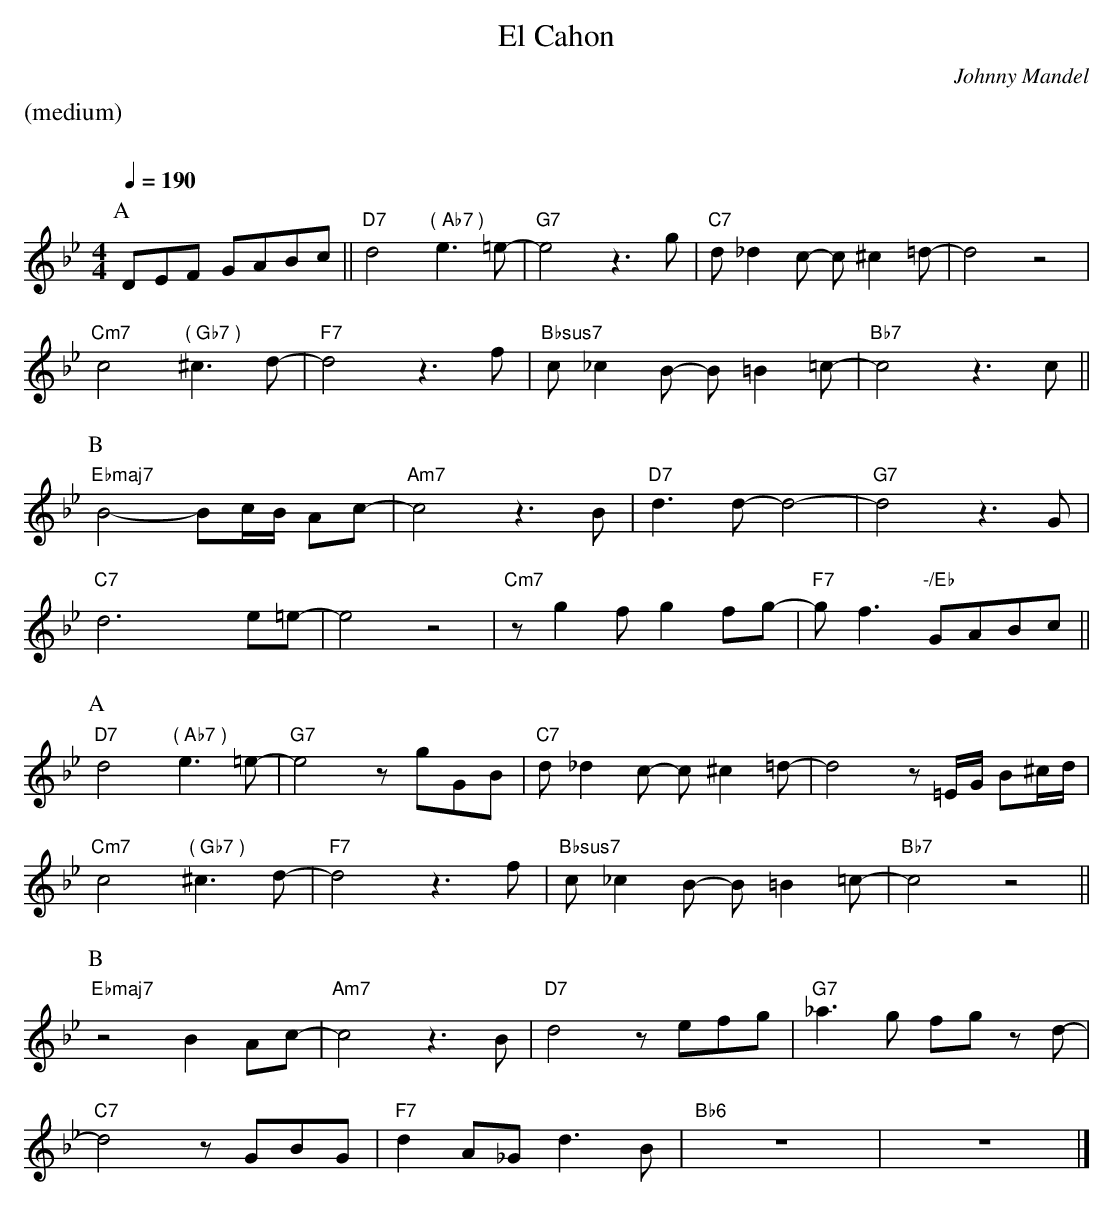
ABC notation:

X:1
T:El Cahon
M:4/4
L:1/8
C:Johnny Mandel
Q:1/4=190
%%staves (chords melody)
K:Bb
%%text (medium)
%%vskip 20
P:A
V:chords
x7 || "D7"x4 "( Ab7 )"x4 | "G7"x4 x4 | "C7"x4 x4 | x4 x4 |
"Cm7"x4 "( Gb7 )"x4 | "F7"x4 x4 | "Bbsus7"x4 x4 | "Bb7"x4 x4 ||
V:melody
DEF GABc || d4 e3=e- | e4 z3g | d_d2c- c^c2=d- | d4 z4 |
c4 ^c3d- | d4 z3f | c_c2B- B=B2=c- | c4 z3c ||
P:B
V:chords
"Ebmaj7"x4 x4 | "Am7"x4 x4 | "D7"x4 x4 | "G7"x4 x4 |
"C7"x4 x4 | x4 x4 | "Cm7"x4 x4 | "F7"x4 "-/Eb"x4 ||
V:melody
B4- Bc/B/ Ac- | c4 z3B | d3d- d4- | d4 z3G |
d6e=e- | e4 z4 | zg2f g2fg- |gf3 GABc ||
P:A
V:chords
"D7"x4 "( Ab7 )"x4 | "G7"x4 x4 | "C7"x4 x4 | x4 x4 |
"Cm7"x4 "( Gb7 )"x4 | "F7"x4 x4 | "Bbsus7"x4 x4 | "Bb7"x4 x4 ||
V:melody
d4 e3=e- | e4 zgGB | d_d2c- c^c2=d- | d4 z=E/G/ B^c/d/ |
c4 ^c3d- | d4 z3f | c_c2B- B=B2=c- | c4 z4 ||
P:B
V:chords
"Ebmaj7"x4 x4 | "Am7"x4 x4 | "D7"x4 x4 | "G7"x4 x4 |
"C7"x4 x4 | "F7"x4 x4 | "Bb6"x4 x4 | x4 x4 |]
V:melody
z4 B2Ac- | c4 z3B | d4 zefg | _a3g fg zd- |
d4 zGBG | d2A_G d3B | z8 | z8 |]
